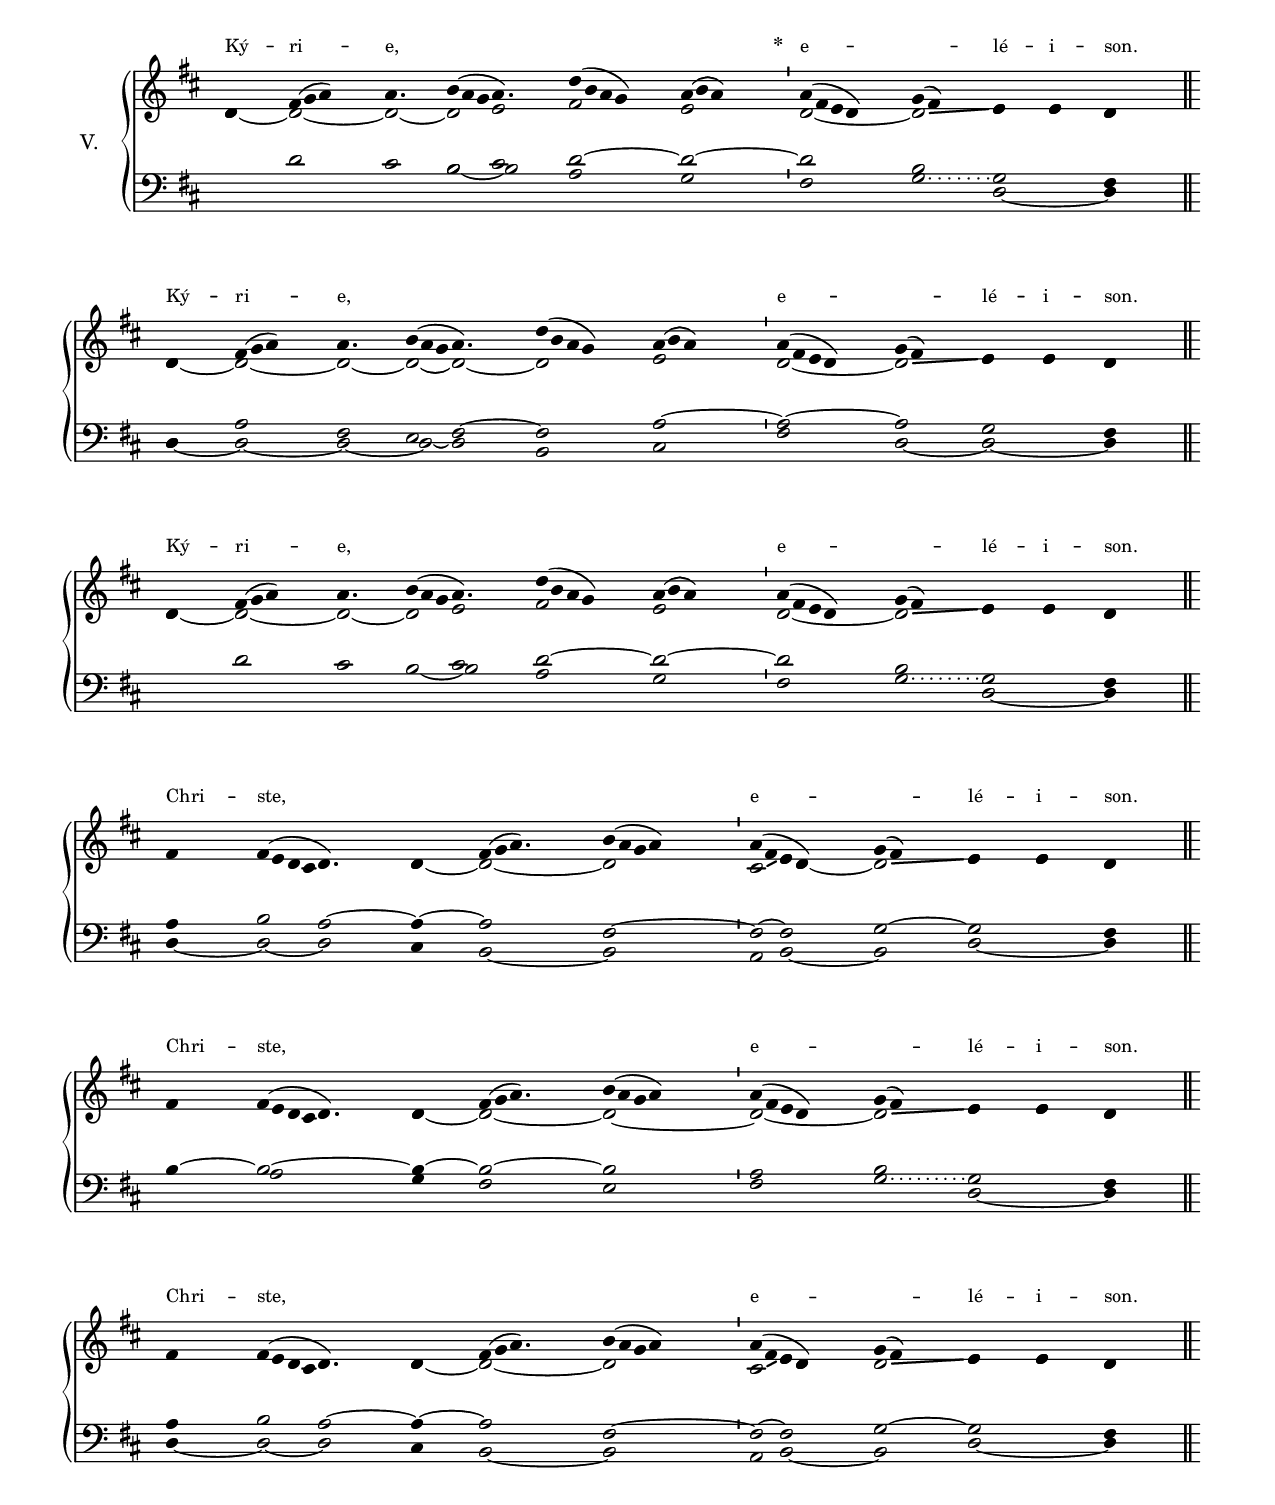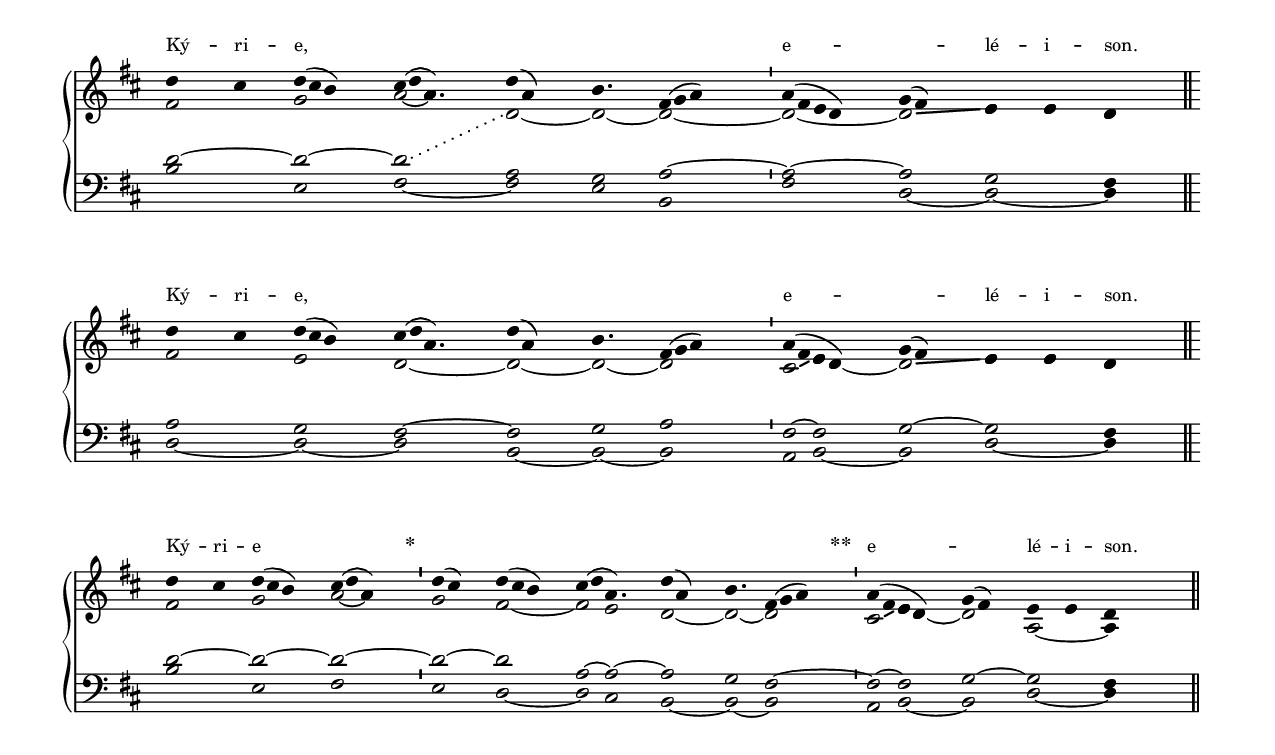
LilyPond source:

\version "2.18"
\include "gregorian.ly"
\include "noh2.ily"

%Page reference: page v.47
%(volume.page)

global = {
 \key d \major
 \cadenzaOn 
 \override Glissando #'thickness = #2.0
}

chantText = \lyricmode {
Ký -- ri -- e, _ _ _ 
\set stanza = " * " e -- _ lé -- i -- son. 
Ký -- ri -- e, _ _ _ e -- _ lé -- i -- son. 
Ký -- ri -- e, _ _ _ e -- _ lé -- i -- son. 
Chri -- ste, _ _ _ e -- _ lé -- i -- son. 
Chri -- ste, _ _ _ e -- _ lé -- i -- son. 
Chri -- ste, _ _ _ e -- _ lé -- i -- son. 
Ký -- ri -- e, _ _ _ _ e -- _ lé -- i -- son. 
Ký -- ri -- e, _ _ _ _ e -- _ lé -- i -- son. 
Ký -- ri -- e _ 
\set stanza = " * " _ _ _ _ _ _ 
\set stanza = " ** "  e -- _ lé -- i -- son. }

chantMusic = {
\tieDown   d'4  fis'4 ( g'4 a'4) a'4. b'4 ( a'4 g'4 a'4.) d''4 ( b'4 a'4 g'4) a'4 ( b'4 a'4) \divisioMinima
  a'4 ( fis'4 e'4 d'4) g'4 ( fis'4) e'4 e'4 d'4 \finalis
 \forceBreak
 d'4  fis'4 ( g'4 a'4) a'4. b'4 ( a'4 g'4 a'4.) d''4 ( b'4 a'4 g'4) a'4 ( b'4 a'4) \divisioMinima
  a'4 ( fis'4 e'4 d'4) g'4 ( fis'4) e'4 e'4 d'4 \finalis
 \forceBreak
 d'4  fis'4 ( g'4 a'4) a'4. b'4 ( a'4 g'4 a'4.) d''4 ( b'4 a'4 g'4) a'4 ( b'4 a'4) \divisioMinima
  a'4 ( fis'4 e'4 d'4) g'4 ( fis'4) e'4 e'4 d'4 \finalis
 \forceBreak
 fis'4 fis'4 ( e'4 d'4 cis'4 d'4.)  d'4 fis'4 ( g'4 a'4.) b'4 ( a'4 g'4 a'4) \divisioMinima
  a'4 ( fis'4 e'4 d'4) g'4 ( fis'4) e'4 e'4 d'4 \finalis
 \forceBreak
 fis'4 fis'4 ( e'4 d'4 cis'4 d'4.)  d'4 fis'4 ( g'4 a'4.) b'4 ( a'4 g'4 a'4) \divisioMinima
  a'4 ( fis'4 e'4 d'4) g'4 ( fis'4) e'4 e'4 d'4 \finalis
  \forceBreak
 fis'4 fis'4 ( e'4 d'4 cis'4 d'4.)  d'4 fis'4 ( g'4 a'4.) b'4 ( a'4 g'4 a'4) \divisioMinima
  a'4 ( fis'4 e'4 d'4) g'4 ( fis'4) e'4 e'4 d'4 \finalis
 \forceBreak
 d''4 cis''4 d''4 ( cis''4 b'4) cis''4 ( d''4 a'4.)  d''4 ( a'4) b'4. fis'4 ( g'4 a'4) \divisioMinima
  a'4 ( fis'4 e'4 d'4) g'4 ( fis'4) e'4 e'4 d'4 \finalis
 \forceBreak
 d''4 cis''4 d''4 ( cis''4 b'4) cis''4 ( d''4 a'4.)  d''4 ( a'4) b'4. fis'4 ( g'4 a'4) \divisioMinima
  a'4 ( fis'4 e'4 d'4) g'4 ( fis'4) e'4 e'4 d'4 \finalis
 \forceBreak
 d''4 cis''4 d''4 ( cis''4 b'4) cis''4 ( d''4 a'4) \divisioMinima
 d''4 ( cis''4) d''4 ( cis''4 b'4) cis''4 ( d''4 a'4.)  d''4 ( a'4) b'4. fis'4 ( g'4 a'4) \divisioMinima
  a'4 ( fis'4 e'4 d'4) g'4 ( fis'4) e'4 e'4 d'4 \finalis

}

altoMusic = {
d'4 ~ d'2*3/2 ~ d'2*3/4 ~ d'2*3/2 e'2*3/4 fis'2*4/2 e'2*3/2 d'2*4/2 ~ d'2 -\tweak Glissando.Y-offset #-0.8 \glissando e'4 e'4 d'4 \finalis
d'4 ~ d'2*3/2 ~ d'2*3/4 ~ d'2*3/2 ~ d'2*3/4 ~ d'2*4/2 e'2*3/2 d'2*4/2 ~ d'2 -\tweak Glissando.Y-offset #-0.8 \glissando e'4 e'4 d'4 \finalis
d'4 ~ d'2*3/2 ~ d'2*3/4 ~ d'2*3/2 e'2*3/4 fis'2*4/2 e'2*3/2 d'2*4/2 ~ d'2 -\tweak Glissando.Y-offset #-0.8 \glissando e'4 e'4 d'4 \finalis
r2*13/4 d'4 ~ d'2*7/4 ~ d'2*4/2 cis'2 -\tweak Glissando.Y-offset #-0.8 \glissando e'4 d'4 ~ d'2 -\tweak Glissando.Y-offset #-0.8 \glissando e'4 e'4 d'4 \finalis
r2*13/4 d'4 ~ d'2*7/4 ~ d'2*4/2 ~ d'2*4/2 ~ d'2 -\tweak Glissando.Y-offset #-0.8 \glissando e'4 e'4 d'4 \finalis
r2*13/4 d'4 ~ d'2*7/4 ~ d'2*4/2 cis'2 -\tweak Glissando.Y-offset #-0.8 \glissando e'4 d'4 d'2 -\tweak Glissando.Y-offset #-0.8 \glissando e'4 e'4 d'4 \finalis
fis'2 g'2*3/2 a'2 ~ a'4. d'2 ~ d'2*3/4 ~ d'2*3/2 ~ d'2*4/2 ~ d'2 -\tweak Glissando.Y-offset #-0.8 \glissando e'4 e'4 d'4 \finalis
fis'2 e'2*3/2 d'2*7/4 ~ d'2 ~ d'2*3/4 ~ d'2*3/2 cis'2 -\tweak Glissando.Y-offset #-0.8 \glissando e'4 d'4 ~ d'2 -\tweak Glissando.Y-offset #-0.8 \glissando e'4 e'4 d'4 \finalis
fis'2 g'2*3/2 a'2 ~ a'4 \divisioMinima
g'2 fis'2*3/2 ~ fis'2 e'2*3/4 d'2 ~ d'2*3/4 ~ d'2*3/2 cis'2 -\tweak Glissando.Y-offset #-0.8 \glissando e'4 d'4 ~ d'2 a2 ~ a4 \finalis
}

tenorMusic = {
r4 d'2*3/2 cis'2*3/4 b2*3/2 cis'2*3/4 d'2*4/2 ~ d'2*3/2 ~ \divisioMinima d'2*4/2 b2 g2 fis4 \finalis
d4 a2*3/2 fis2*3/4 e2*3/2 fis2*3/4 ~ fis2*4/2 a2*3/2 ~ \divisioMinima a2*4/2 ~ a2 g2 fis4 \finalis
r4 d'2*3/2 cis'2*3/4 r2*3/2 cis'2*3/4 d'2*4/2 ~ d'2*3/2 ~ \divisioMinima d'2*4/2 b2 g2 fis4 \finalis
a4 b2*4/2 a2*3/4 ~ a4 ~ a2*7/4 fis2*4/2 ~ \divisioMinima fis2 ~ fis2 g2 ~ g2 fis4 \finalis
b4 ~ b2*11/4 ~ b4 ~ b2*7/4 ~ b2*4/2 \divisioMinima a2*4/2 b2 g2 fis4 \finalis
a4 b2*4/2 a2*3/4 ~ a4 ~ a2*7/4 fis2*4/2 ~ \divisioMinima fis2 ~ fis2 g2 ~ g2 fis4 \finalis
d'2 ~ d'2*3/2 ~ d'2*7/4 a2 g2*3/4 a2*3/2 ~ \divisioMinima \divisioMinima a2*4/2 ~ a2 g2 fis4 \finalis
a2 g2*3/2 fis2*7/4 ~ fis2 g2*3/4 a2*3/2 \divisioMinima fis2 ~ fis2 g2 ~ g2 fis4 \finalis
d'2 ~ d'2*3/2 ~ d'2*3/2 ~ \divisioMinima
d'2 ~ d'2*3/2 a2 ~ a2*3/4 ~ a2 g2*3/4 fis2*3/2 ~ \divisioMinima fis2 ~ fis2 g2 ~ g2 fis4 \finalis
}

bassMusic = {
r2*11/4 b2*3/2 ~ b2*3/4 a2*4/2 g2*3/2 fis2*4/2 g2 d2 ~ d4 \finalis
d4 ~ d2*3/2 ~ d2*3/4 ~ d2*3/2 ~ d2*3/4 b,2*4/2 cis2*3/2 fis2*4/2 d2 ~ d2 ~ d4 \finalis
r2*11/4 b2*3/2 ~ b2*3/4 a2*4/2 g2*3/2 fis2*4/2 g2 d2 ~ d4 \finalis
d4 ~ d2*4/2 ~ d2*3/4 cis4 b,2*7/4 ~ b,2*4/2 a,2 b,2 ~ b,2 d2 ~ d4 \finalis
r4 a2*11/4 g4 fis2*7/4 e2*4/2 fis2*4/2 g2 d2 ~ d4 \finalis
d4 ~ d2*4/2 ~ d2*3/4 cis4 b,2*7/4 ~ b,2*4/2 a,2 b,2 ~ b,2 d2 ~ d4 \finalis
b2 e2*3/2 fis2*7/4 ~ fis2 e2*3/4 b,2*3/2 fis2*4/2 d2 ~ d2 ~ d4 \finalis
d2 ~ d2*3/2 ~ d2*7/4 b,2 ~ b,2*3/4 ~ b,2*3/2 a,2 b,2 ~ b,2 d2 ~ d4 \finalis
b2 e2*3/2 fis2*3/2 \divisioMinima
e2 d2*3/2 ~ d2 cis2*3/4 b,2 ~ b,2*3/4 ~ b,2*3/2 a,2 b,2 ~ b,2 d2 ~ d4 \finalis
}

voiceLines = {
\voiceLineStyle


s2*21/2
\allowVoiceLineBreak
\voiceLine "down" "down" g2*2/2 g2*1/2


s2*49/2
\allowVoiceLineBreak
\voiceLine "down" "down" g2*2/2 g2*1/2


s2*45/2
\allowVoiceLineBreak
\voiceLine "down" "down" g2*2/2 g2*1/2


s2*31/2
\allowVoiceLineBreak
\voiceLine "down" "up" d'2*7/4 d'2*1/2


}

\score{
  <<
    \new Lyrics
    \new GrandStaff <<
      \set GrandStaff.autoBeaming = ##f
      \set GrandStaff.instrumentName = \markup \center-column {
        "V."
      }
      \new Staff = up <<
        \new Voice = "chant" {
          \voiceOne \global \chantMusic
        }
        \new Voice {
          \voiceTwo \global \altoMusic
        }
      >>

      \new Staff = down <<
        \clef bass
        \new Voice {
          \voiceOne \global \tenorMusic
        }
        \new Voice {
          \voiceTwo \global \bassMusic
        }
	\new Voice {
        \voiceThree \global \voiceLines
        }
      >>
    >>
    \context Lyrics {
      \lyricsto chant {
      \chantText
    }
    }
  >>
  \layout{
  }
  
}
